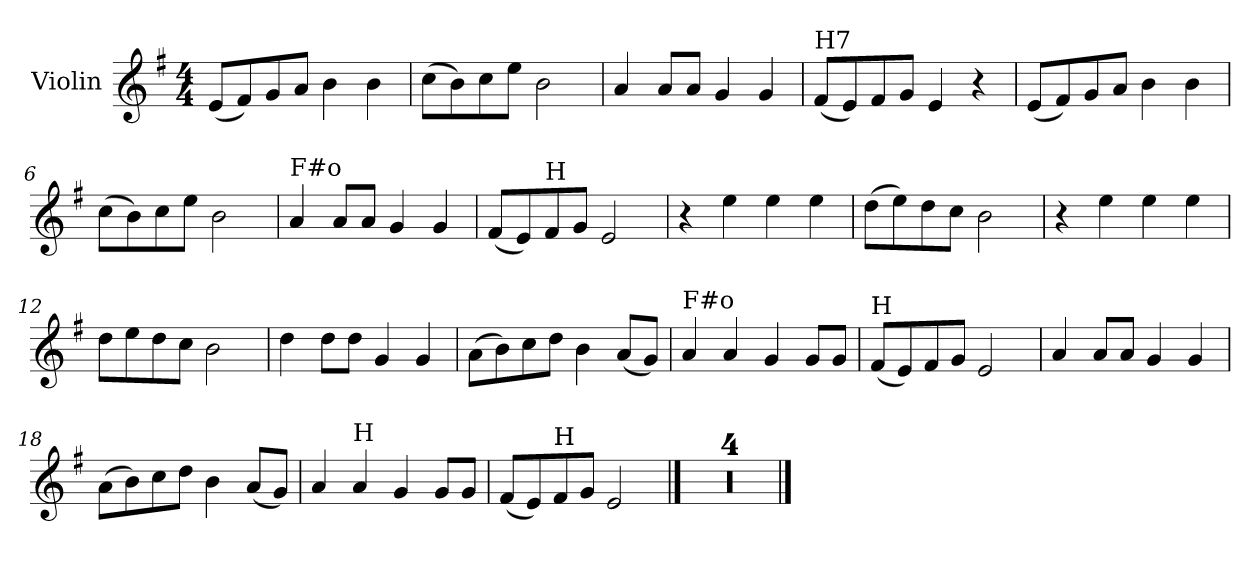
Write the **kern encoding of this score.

**kern
*part1
*staff1
*I"Violin
*I'Vln
*clefG2
*k[f#]
*G:
*M4/4
=1
(8e/L
8f#/)
8g/
8a/J
4b\
4b\
=2
(8cc\L
8b\)
8cc\
8ee\J
2b\
=3
4a/
8a/L
8a/J
4g/
4g/
=4
!LO:TX:a:t=H7
(8f#/L
8e/)
8f#/
8g/J
4e/
4r
!!LO:LB:g=z
=5
(8e/L
8f#/)
8g/
8a/J
4b\
4b\
=6
(8cc\L
8b\)
8cc\
8ee\J
2b\
=7
!LO:TX:a:t=F#o
4a/
8a/L
8a/J
4g/
4g/
=8
(8f#/L
8e/)
!LO:TX:a:t=H
8f#/
8g/J
2e/
!!LO:LB:g=z
=9
4r
4ee\
4ee\
4ee\
=10
(8dd\L
8ee\)
8dd\
8cc\J
2b\
=11
4r
4ee\
4ee\
4ee\
=12
8dd\L
8ee\
8dd\
8cc\J
2b\
!!LO:LB:g=z
=13
4dd\
8dd\L
8dd\J
4g/
4g/
=14
(8a\L
8b\)
8cc\
8dd\J
4b\
(8a/L
8g/J)
=15
!LO:TX:a:t=F#o
4a/
4a/
4g/
8g/L
8g/J
=16
!LO:TX:a:t=H
(8f#/L
8e/)
8f#/
8g/J
2e/
!!LO:LB:g=z
=17
4a/
8a/L
8a/J
4g/
4g/
=18
(8a\L
8b\)
8cc\
8dd\J
4b\
(8a/L
8g/J)
=19
4a/
!LO:TX:a:t=H
4a/
4g/
8g/L
8g/J
=20
(8f#/L
8e/)
!LO:TX:a:t=H
8f#/
8g/J
2e/
!!LO:LB:g=z
==21
1r
=22
1r
=23
1r
=24
1r
==
*-
